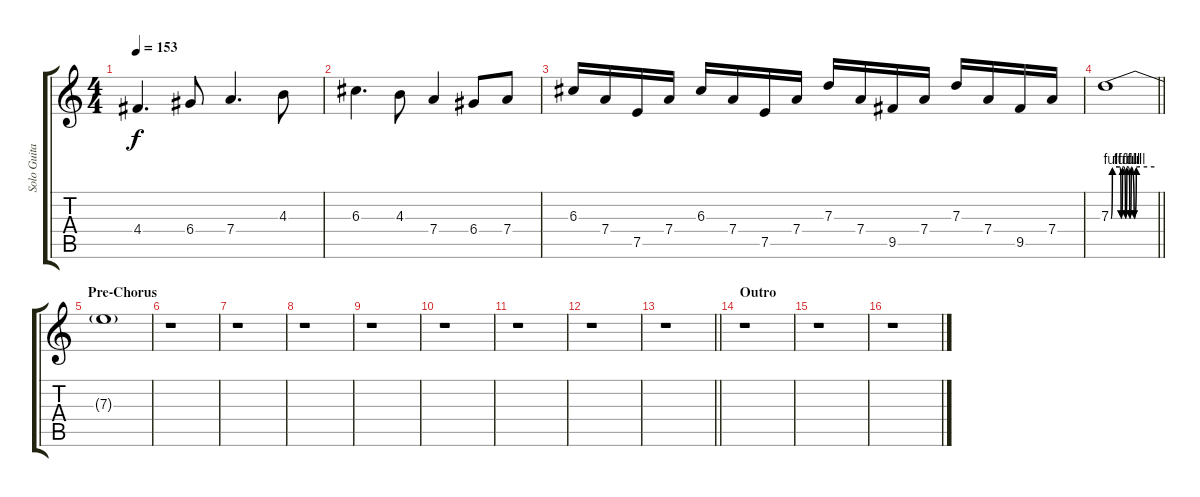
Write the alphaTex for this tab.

\track ("Solo Guitar" "Solo Guita") {instrument overdrivenguitar}
\staff {score tabs}
\tuning (E4 B3 G3 D3 A2 E2) {hide}
\ts (4 4)
\tempo 153
\clef g2
\ks c
4.4.4{d dy f} 6.4.8 7.4.4{d} 4.3.8 |
6.3.4{d} 4.3.8 7.4.4 6.4.8 7.4.8 |
6.3.16 7.4.16 7.5.16 7.4.16 6.3.16 7.4.16 7.5.16 7.4.16 7.3.16 7.4.16 9.5.16 7.4.16 7.3.16 7.4.16 9.5.16 7.4.16 |
\barLineRight lightlight
7.3{be (custom 0 0 2 4 12 4 14 0 16 4 18 4 20 0 22 4 24 4 26 0 28 4 32 0 35 4 60 4)}.1 |
\section ("" "Pre-Chorus")
7.3{t}.1 |
r.1 |
r.1 |
r.1 |
r.1 |
r.1 |
r.1 |
r.1 |
\barLineRight lightlight
r.1 |
\section ("" "Outro")
r.1 |
r.1 |
r.1
